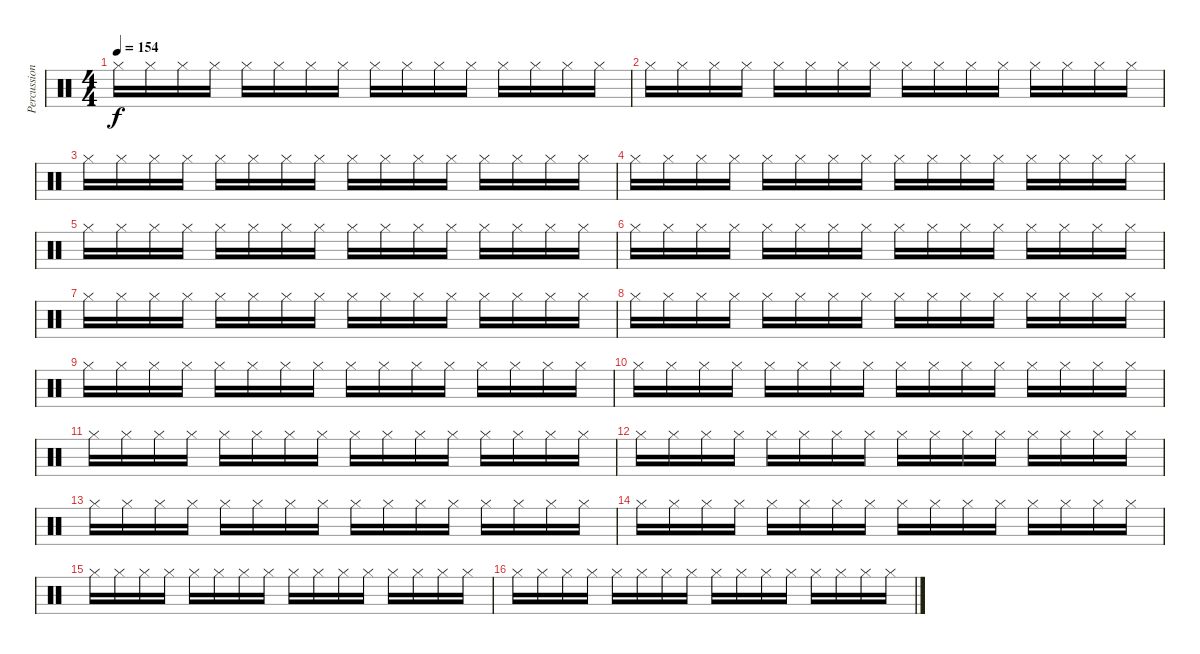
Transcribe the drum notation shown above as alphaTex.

\track ("Percussions" "Percussion") {instrument percussion}
\staff {score}
\articulation defaults
\ts (4 4)
\tempo 154
\clef neutral
\ks c "Hi-Hat (closed)".16{dy f} "Hi-Hat (closed)".16 "Hi-Hat (closed)".16 "Hi-Hat (closed)".16 "Hi-Hat (closed)".16 "Hi-Hat (closed)".16 "Hi-Hat (closed)".16 "Hi-Hat (closed)".16 "Hi-Hat (closed)".16 "Hi-Hat (closed)".16 "Hi-Hat (closed)".16 "Hi-Hat (closed)".16 "Hi-Hat (closed)".16 "Hi-Hat (closed)".16 "Hi-Hat (closed)".16 "Hi-Hat (closed)".16
|
"Hi-Hat (closed)".16 "Hi-Hat (closed)".16 "Hi-Hat (closed)".16 "Hi-Hat (closed)".16 "Hi-Hat (closed)".16 "Hi-Hat (closed)".16 "Hi-Hat (closed)".16 "Hi-Hat (closed)".16 "Hi-Hat (closed)".16 "Hi-Hat (closed)".16 "Hi-Hat (closed)".16 "Hi-Hat (closed)".16 "Hi-Hat (closed)".16 "Hi-Hat (closed)".16 "Hi-Hat (closed)".16 "Hi-Hat (closed)".16 |
"Hi-Hat (closed)".16 "Hi-Hat (closed)".16 "Hi-Hat (closed)".16 "Hi-Hat (closed)".16 "Hi-Hat (closed)".16 "Hi-Hat (closed)".16 "Hi-Hat (closed)".16 "Hi-Hat (closed)".16 "Hi-Hat (closed)".16 "Hi-Hat (closed)".16 "Hi-Hat (closed)".16 "Hi-Hat (closed)".16 "Hi-Hat (closed)".16 "Hi-Hat (closed)".16 "Hi-Hat (closed)".16 "Hi-Hat (closed)".16 |
"Hi-Hat (closed)".16 "Hi-Hat (closed)".16 "Hi-Hat (closed)".16 "Hi-Hat (closed)".16 "Hi-Hat (closed)".16 "Hi-Hat (closed)".16 "Hi-Hat (closed)".16 "Hi-Hat (closed)".16 "Hi-Hat (closed)".16 "Hi-Hat (closed)".16 "Hi-Hat (closed)".16 "Hi-Hat (closed)".16 "Hi-Hat (closed)".16 "Hi-Hat (closed)".16 "Hi-Hat (closed)".16 "Hi-Hat (closed)".16 |
"Hi-Hat (closed)".16 "Hi-Hat (closed)".16 "Hi-Hat (closed)".16 "Hi-Hat (closed)".16 "Hi-Hat (closed)".16 "Hi-Hat (closed)".16 "Hi-Hat (closed)".16 "Hi-Hat (closed)".16 "Hi-Hat (closed)".16 "Hi-Hat (closed)".16 "Hi-Hat (closed)".16 "Hi-Hat (closed)".16 "Hi-Hat (closed)".16 "Hi-Hat (closed)".16 "Hi-Hat (closed)".16 "Hi-Hat (closed)".16 |
"Hi-Hat (closed)".16 "Hi-Hat (closed)".16 "Hi-Hat (closed)".16 "Hi-Hat (closed)".16 "Hi-Hat (closed)".16 "Hi-Hat (closed)".16 "Hi-Hat (closed)".16 "Hi-Hat (closed)".16 "Hi-Hat (closed)".16 "Hi-Hat (closed)".16 "Hi-Hat (closed)".16 "Hi-Hat (closed)".16 "Hi-Hat (closed)".16 "Hi-Hat (closed)".16 "Hi-Hat (closed)".16 "Hi-Hat (closed)".16 |
"Hi-Hat (closed)".16 "Hi-Hat (closed)".16 "Hi-Hat (closed)".16 "Hi-Hat (closed)".16 "Hi-Hat (closed)".16 "Hi-Hat (closed)".16 "Hi-Hat (closed)".16 "Hi-Hat (closed)".16 "Hi-Hat (closed)".16 "Hi-Hat (closed)".16 "Hi-Hat (closed)".16 "Hi-Hat (closed)".16 "Hi-Hat (closed)".16 "Hi-Hat (closed)".16 "Hi-Hat (closed)".16 "Hi-Hat (closed)".16 |
"Hi-Hat (closed)".16 "Hi-Hat (closed)".16 "Hi-Hat (closed)".16 "Hi-Hat (closed)".16 "Hi-Hat (closed)".16 "Hi-Hat (closed)".16 "Hi-Hat (closed)".16 "Hi-Hat (closed)".16 "Hi-Hat (closed)".16 "Hi-Hat (closed)".16 "Hi-Hat (closed)".16 "Hi-Hat (closed)".16 "Hi-Hat (closed)".16 "Hi-Hat (closed)".16 "Hi-Hat (closed)".16 "Hi-Hat (closed)".16 |
"Hi-Hat (closed)".16 "Hi-Hat (closed)".16 "Hi-Hat (closed)".16 "Hi-Hat (closed)".16 "Hi-Hat (closed)".16 "Hi-Hat (closed)".16 "Hi-Hat (closed)".16 "Hi-Hat (closed)".16 "Hi-Hat (closed)".16 "Hi-Hat (closed)".16 "Hi-Hat (closed)".16 "Hi-Hat (closed)".16 "Hi-Hat (closed)".16 "Hi-Hat (closed)".16 "Hi-Hat (closed)".16 "Hi-Hat (closed)".16 |
"Hi-Hat (closed)".16 "Hi-Hat (closed)".16 "Hi-Hat (closed)".16 "Hi-Hat (closed)".16 "Hi-Hat (closed)".16 "Hi-Hat (closed)".16 "Hi-Hat (closed)".16 "Hi-Hat (closed)".16 "Hi-Hat (closed)".16 "Hi-Hat (closed)".16 "Hi-Hat (closed)".16 "Hi-Hat (closed)".16 "Hi-Hat (closed)".16 "Hi-Hat (closed)".16 "Hi-Hat (closed)".16 "Hi-Hat (closed)".16 |
"Hi-Hat (closed)".16 "Hi-Hat (closed)".16 "Hi-Hat (closed)".16 "Hi-Hat (closed)".16 "Hi-Hat (closed)".16 "Hi-Hat (closed)".16 "Hi-Hat (closed)".16 "Hi-Hat (closed)".16 "Hi-Hat (closed)".16 "Hi-Hat (closed)".16 "Hi-Hat (closed)".16 "Hi-Hat (closed)".16 "Hi-Hat (closed)".16 "Hi-Hat (closed)".16 "Hi-Hat (closed)".16 "Hi-Hat (closed)".16 |
"Hi-Hat (closed)".16 "Hi-Hat (closed)".16 "Hi-Hat (closed)".16 "Hi-Hat (closed)".16 "Hi-Hat (closed)".16 "Hi-Hat (closed)".16 "Hi-Hat (closed)".16 "Hi-Hat (closed)".16 "Hi-Hat (closed)".16 "Hi-Hat (closed)".16 "Hi-Hat (closed)".16 "Hi-Hat (closed)".16 "Hi-Hat (closed)".16 "Hi-Hat (closed)".16 "Hi-Hat (closed)".16 "Hi-Hat (closed)".16 |
"Hi-Hat (closed)".16 "Hi-Hat (closed)".16 "Hi-Hat (closed)".16 "Hi-Hat (closed)".16 "Hi-Hat (closed)".16 "Hi-Hat (closed)".16 "Hi-Hat (closed)".16 "Hi-Hat (closed)".16 "Hi-Hat (closed)".16 "Hi-Hat (closed)".16 "Hi-Hat (closed)".16 "Hi-Hat (closed)".16 "Hi-Hat (closed)".16 "Hi-Hat (closed)".16 "Hi-Hat (closed)".16 "Hi-Hat (closed)".16 |
"Hi-Hat (closed)".16 "Hi-Hat (closed)".16 "Hi-Hat (closed)".16 "Hi-Hat (closed)".16 "Hi-Hat (closed)".16 "Hi-Hat (closed)".16 "Hi-Hat (closed)".16 "Hi-Hat (closed)".16 "Hi-Hat (closed)".16 "Hi-Hat (closed)".16 "Hi-Hat (closed)".16 "Hi-Hat (closed)".16 "Hi-Hat (closed)".16 "Hi-Hat (closed)".16 "Hi-Hat (closed)".16 "Hi-Hat (closed)".16 |
"Hi-Hat (closed)".16 "Hi-Hat (closed)".16 "Hi-Hat (closed)".16 "Hi-Hat (closed)".16 "Hi-Hat (closed)".16 "Hi-Hat (closed)".16 "Hi-Hat (closed)".16 "Hi-Hat (closed)".16 "Hi-Hat (closed)".16 "Hi-Hat (closed)".16 "Hi-Hat (closed)".16 "Hi-Hat (closed)".16 "Hi-Hat (closed)".16 "Hi-Hat (closed)".16 "Hi-Hat (closed)".16 "Hi-Hat (closed)".16 |
"Hi-Hat (closed)".16 "Hi-Hat (closed)".16 "Hi-Hat (closed)".16 "Hi-Hat (closed)".16 "Hi-Hat (closed)".16 "Hi-Hat (closed)".16 "Hi-Hat (closed)".16 "Hi-Hat (closed)".16 "Hi-Hat (closed)".16 "Hi-Hat (closed)".16 "Hi-Hat (closed)".16 "Hi-Hat (closed)".16 "Hi-Hat (closed)".16 "Hi-Hat (closed)".16 "Hi-Hat (closed)".16 "Hi-Hat (closed)".16
